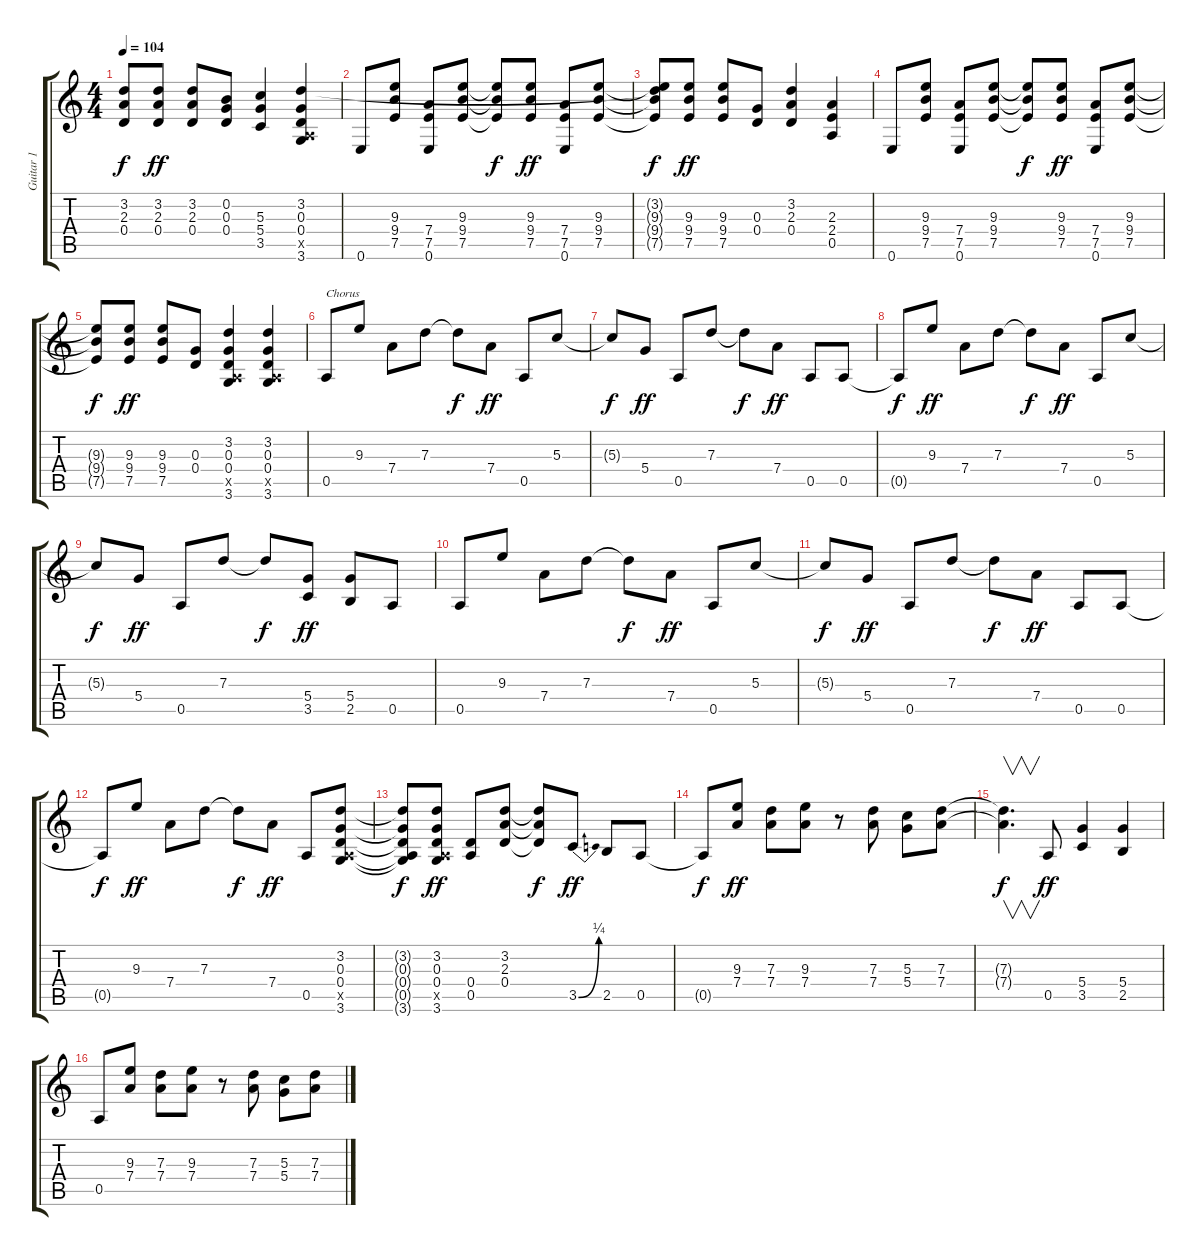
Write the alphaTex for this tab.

\track ("Guitar 1" "Guitar 1") {instrument overdrivenguitar}
\staff {score tabs}
\tuning (E4 B3 G3 D3 A2 E2) {hide}
\ts (4 4)
\tempo 104
\clef g2
\ks c
(3.2{t} 2.3{t} 0.4{t}).8{dy f} (3.2 2.3 0.4).8{dy ff} (3.2 2.3 0.4).8 (0.2 0.3 0.4).8 (5.3 5.4 3.5).4 (3.2 0.3 0.4 0.5{x} 3.6).4 |
0.6.8 (9.3 9.4 7.5).8 (7.4 7.5 0.6).8 (9.3 9.4 7.5).8 (9.3{t} 9.4{t} 7.5{t}).8{dy f} (9.3 9.4 7.5).8{dy ff} (7.4 7.5 0.6).8 (9.3 9.4 7.5).8 |
(3.2{t} 9.3{t} 9.4{t} 7.5{t}).8{dy f} (9.3 9.4 7.5).8{dy ff} (9.3 9.4 7.5).8 (0.3 0.4).8 (3.2 2.3 0.4).4 (2.3 2.4 0.5).4 |
0.6.8 (9.3 9.4 7.5).8 (7.4 7.5 0.6).8 (9.3 9.4 7.5).8 (9.3{t} 9.4{t} 7.5{t}).8{dy f} (9.3 9.4 7.5).8{dy ff} (7.4 7.5 0.6).8 (9.3 9.4 7.5).8 |
(9.3{t} 9.4{t} 7.5{t}).8{dy f} (9.3 9.4 7.5).8{dy ff} (9.3 9.4 7.5).8 (0.3 0.4).8 (3.2 0.3 0.4 0.5{x} 3.6).4 (3.2 0.3 0.4 0.5{x} 3.6).4 |
0.5.8{txt "Chorus"} 9.3.8 7.4.8 7.3.8 7.3{t}.8{dy f} 7.4.8{dy ff} 0.5.8 5.3.8 |
5.3{t}.8{dy f} 5.4.8{dy ff} 0.5.8 7.3.8 7.3{t}.8{dy f} 7.4.8{dy ff} 0.5.8 0.5.8 |
0.5{t}.8{dy f} 9.3.8{dy ff} 7.4.8 7.3.8 7.3{t}.8{dy f} 7.4.8{dy ff} 0.5.8 5.3.8 |
5.3{t}.8{dy f} 5.4.8{dy ff} 0.5.8 7.3.8 7.3{t}.8{dy f} (5.4 3.5).8{dy ff} (5.4 2.5).8 0.5.8 |
0.5.8 9.3.8 7.4.8 7.3.8 7.3{t}.8{dy f} 7.4.8{dy ff} 0.5.8 5.3.8 |
5.3{t}.8{dy f} 5.4.8{dy ff} 0.5.8 7.3.8 7.3{t}.8{dy f} 7.4.8{dy ff} 0.5.8 0.5.8 |
0.5{t}.8{dy f} 9.3.8{dy ff} 7.4.8 7.3.8 7.3{t}.8{dy f} 7.4.8{dy ff} 0.5.8 (3.2 0.3 0.4 0.5{x} 3.6).8 |
(3.2{t} 0.3{t} 0.4{t} 0.5{t} 3.6{t}).8{dy f} (3.2 0.3 0.4 0.5{x} 3.6).8{dy ff} (0.4 0.5).8 (3.2 2.3 0.4).8 (3.2{t} 2.3{t} 0.4{t}).8{dy f} 3.5{be (bend 0 0 60 1)}.8{dy ff} 2.5.8 0.5.8 |
0.5{t}.8{dy f} (9.3 7.4).8{dy ff} (7.3 7.4).8 (9.3 7.4).8 r.8 (7.3 7.4).8 (5.3 5.4).8 (7.3 7.4).8 |
(7.3{t} 7.4{t}).4{v d dy f} 0.5.8{dy ff} (5.4 3.5).4 (5.4 2.5).4 |
0.5.8 (9.3 7.4).8 (7.3 7.4).8 (9.3 7.4).8 r.8 (7.3 7.4).8 (5.3 5.4).8 (7.3 7.4).8
